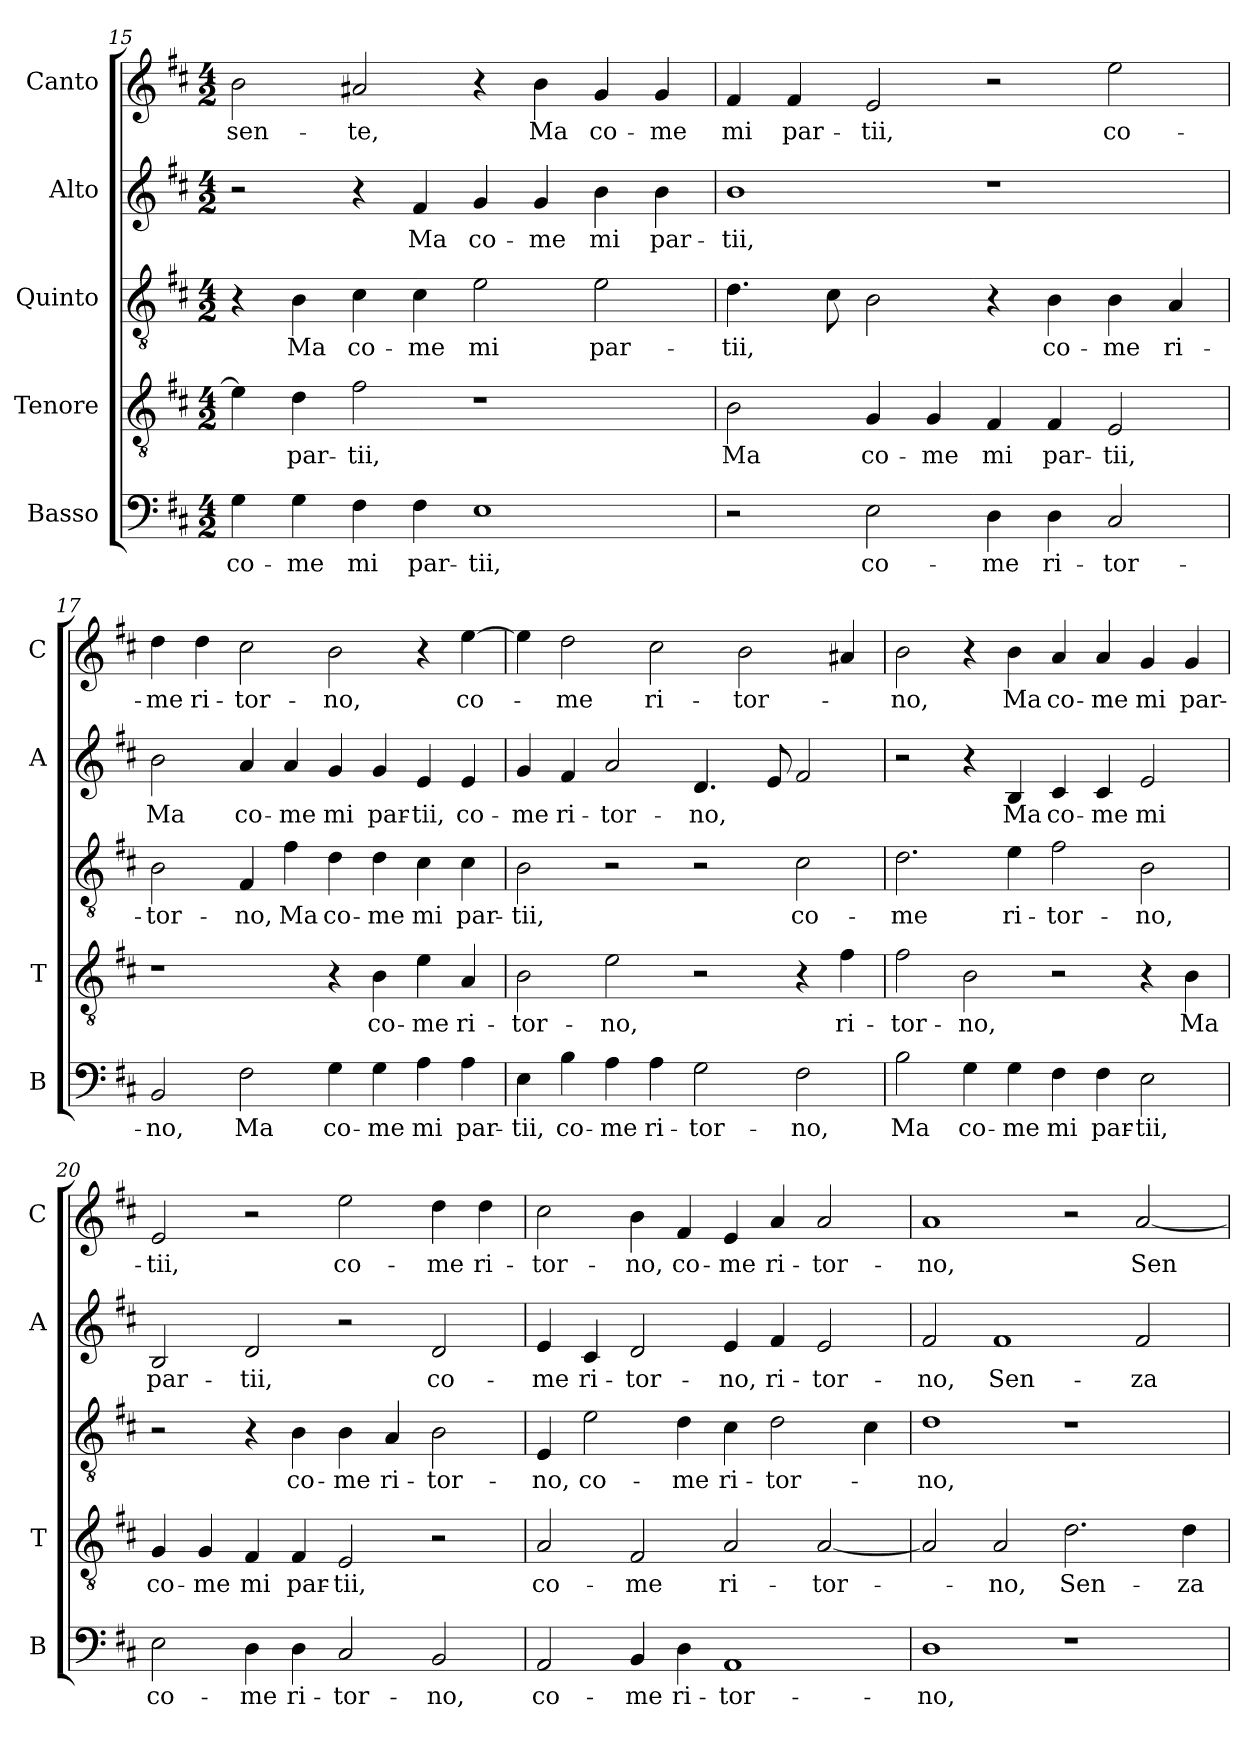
**kern	**text	**kern	**text	**kern	**text	**kern	**text	**kern	**text
*part5	*part5	*part4	*part4	*part3	*part3	*part2	*part2	*part1	*part1
*staff5	*staff5	*staff4	*staff4	*staff3	*staff3	*staff2	*staff2	*staff1	*staff1
*I"Basso	*	*I"Tenore	*	*I"Quinto	*	*I"Alto	*	*I"Canto	*
*I'B	*	*I'T	*	*	*	*I'A	*	*I'C	*
*clefF4	*	*clefGv2	*	*clefGv2	*	*clefG2	*	*clefG2	*
*k[f#c#]	*	*k[f#c#]	*	*k[f#c#]	*	*k[f#c#]	*	*k[f#c#]	*
*D:	*	*D:	*	*D:	*	*D:	*	*D:	*
*M4/2	*	*M4/2	*	*M4/2	*	*M4/2	*	*M4/2	*
=15	=15	=15	=15	=15	=15	=15	=15	=15	=15
!	!LO:LY:b	!	!	!	!	!	!	!	!LO:LY:b
4G\	co-	4e\]	.	4r	.	2r	.	2b\	-sen-
!	!LO:LY:b	!	!LO:LY:b	!	!LO:LY:b	!	!	!	!
4G\	-me	4d\	par-	4B\	Ma	.	.	.	.
!	!LO:LY:b	!	!LO:LY:b	!	!LO:LY:b	!	!	!	!LO:LY:b
4F#\	mi	2f#\	-tii,	4c#\	co-	4r	.	2a#X/	-te,
!	!LO:LY:b	!	!	!	!LO:LY:b	!	!LO:LY:b	!	!
4F#\	par-	.	.	4c#\	-me	4f#/	Ma	.	.
!	!LO:LY:b	!	!	!	!LO:LY:b	!	!LO:LY:b	!	!
1E	-tii,	1r	.	2e\	mi	4g/	co-	4r	.
!	!	!	!	!	!	!	!LO:LY:b	!	!LO:LY:b
.	.	.	.	.	.	4g/	-me	4b\	Ma
!	!	!	!	!	!LO:LY:b	!	!LO:LY:b	!	!LO:LY:b
.	.	.	.	2e\	par-	4b\	mi	4g/	co-
!	!	!	!	!	!	!	!LO:LY:b	!	!LO:LY:b
.	.	.	.	.	.	4b\	par-	4g/	-me
!!LO:LB:g=z
=16	=16	=16	=16	=16	=16	=16	=16	=16	=16
!	!	!	!LO:LY:b	!	!LO:LY:b	!	!LO:LY:b	!	!LO:LY:b
2r	.	2B\	Ma	4.d\	-tii,	1b	-tii,	4f#/	mi
!	!	!	!	!	!	!	!	!	!LO:LY:b
.	.	.	.	.	.	.	.	4f#/	par-
.	.	.	.	8c#\	.	.	.	.	.
!	!LO:LY:b	!	!LO:LY:b	!	!	!	!	!	!LO:LY:b
2E\	co-	4G/	co-	2B\	.	.	.	2e/	-tii,
!	!	!	!LO:LY:b	!	!	!	!	!	!
.	.	4G/	-me	.	.	.	.	.	.
!	!LO:LY:b	!	!LO:LY:b	!	!	!	!	!	!
4D\	-me	4F#/	mi	4r	.	1r	.	2r	.
!	!LO:LY:b	!	!LO:LY:b	!	!LO:LY:b	!	!	!	!
4D\	ri-	4F#/	par-	4B\	co-	.	.	.	.
!	!LO:LY:b	!	!LO:LY:b	!	!LO:LY:b	!	!	!	!LO:LY:b
2C#/	-tor-	2E/	-tii,	4B\	-me	.	.	2ee\	co-
!	!	!	!	!	!LO:LY:b	!	!	!	!
.	.	.	.	4A/	ri-	.	.	.	.
=17	=17	=17	=17	=17	=17	=17	=17	=17	=17
!	!LO:LY:b	!	!	!	!LO:LY:b	!	!LO:LY:b	!	!LO:LY:b
2BB/	-no,	1r	.	2B\	-tor-	2b\	Ma	4dd\	-me
!	!	!	!	!	!	!	!	!	!LO:LY:b
.	.	.	.	.	.	.	.	4dd\	ri-
!	!LO:LY:b	!	!	!	!LO:LY:b	!	!LO:LY:b	!	!LO:LY:b
2F#\	Ma	.	.	4F#/	-no,	4a/	co-	2cc#\	-tor-
!	!	!	!	!	!LO:LY:b	!	!LO:LY:b	!	!
.	.	.	.	4f#\	Ma	4a/	-me	.	.
!	!LO:LY:b	!	!	!	!LO:LY:b	!	!LO:LY:b	!	!LO:LY:b
4G\	co-	4r	.	4d\	co-	4g/	mi	2b\	-no,
!	!LO:LY:b	!	!LO:LY:b	!	!LO:LY:b	!	!LO:LY:b	!	!
4G\	-me	4B\	co-	4d\	-me	4g/	par-	.	.
!	!LO:LY:b	!	!LO:LY:b	!	!LO:LY:b	!	!LO:LY:b	!	!
4A\	mi	4e\	-me	4c#\	mi	4e/	-tii,	4r	.
!	!LO:LY:b	!	!LO:LY:b	!	!LO:LY:b	!	!LO:LY:b	!	!LO:LY:b
4A\	par-	4A/	ri-	4c#\	par-	4e/	co-	[4ee\	co-
=18	=18	=18	=18	=18	=18	=18	=18	=18	=18
!	!LO:LY:b	!	!LO:LY:b	!	!LO:LY:b	!	!LO:LY:b	!	!
4E\	-tii,	2B\	-tor-	2B\	-tii,	4g/	-me	4ee\]	.
!	!LO:LY:b	!	!	!	!	!	!LO:LY:b	!	!LO:LY:b
4B\	co-	.	.	.	.	4f#/	ri-	2dd\	-me
!	!LO:LY:b	!	!LO:LY:b	!	!	!	!LO:LY:b	!	!
4A\	-me	2e\	-no,	2r	.	2a/	-tor-	.	.
!	!LO:LY:b	!	!	!	!	!	!	!	!LO:LY:b
4A\	ri-	.	.	.	.	.	.	2cc#\	ri-
!	!LO:LY:b	!	!	!	!	!	!LO:LY:b	!	!
2G\	-tor-	2r	.	2r	.	4.d/	-no,	.	.
!	!	!	!	!	!	!	!	!	!LO:LY:b
.	.	.	.	.	.	.	.	2b\	-tor-
.	.	.	.	.	.	8e/	.	.	.
!	!LO:LY:b	!	!	!	!LO:LY:b	!	!	!	!
2F#\	-no,	4r	.	2c#\	co-	2f#/	.	.	.
!	!	!	!LO:LY:b	!	!	!	!	!	!
.	.	4f#\	ri-	.	.	.	.	4a#X/	.
=19	=19	=19	=19	=19	=19	=19	=19	=19	=19
!	!LO:LY:b	!	!LO:LY:b	!	!LO:LY:b	!	!	!	!LO:LY:b
2B\	Ma	2f#\	-tor-	2.d\	-me	2r	.	2b\	-no,
!	!LO:LY:b	!	!LO:LY:b	!	!	!	!	!	!
4G\	co-	2B\	-no,	.	.	4r	.	4r	.
!	!LO:LY:b	!	!	!	!LO:LY:b	!	!LO:LY:b	!	!LO:LY:b
4G\	-me	.	.	4e\	ri-	4B/	Ma	4b\	Ma
!	!LO:LY:b	!	!	!	!LO:LY:b	!	!LO:LY:b	!	!LO:LY:b
4F#\	mi	2r	.	2f#\	-tor-	4c#/	co-	4a/	co-
!	!LO:LY:b	!	!	!	!	!	!LO:LY:b	!	!LO:LY:b
4F#\	par-	.	.	.	.	4c#/	-me	4a/	-me
!	!LO:LY:b	!	!	!	!LO:LY:b	!	!LO:LY:b	!	!LO:LY:b
2E\	-tii,	4r	.	2B\	-no,	2e/	mi	4g/	mi
!	!	!	!LO:LY:b	!	!	!	!	!	!LO:LY:b
.	.	4B\	Ma	.	.	.	.	4g/	par-
!!LO:LB:g=z
=20	=20	=20	=20	=20	=20	=20	=20	=20	=20
!	!LO:LY:b	!	!LO:LY:b	!	!	!	!LO:LY:b	!	!LO:LY:b
2E\	co-	4G/	co-	2r	.	2B/	par-	2e/	-tii,
!	!	!	!LO:LY:b	!	!	!	!	!	!
.	.	4G/	-me	.	.	.	.	.	.
!	!LO:LY:b	!	!LO:LY:b	!	!	!	!LO:LY:b	!	!
4D\	-me	4F#/	mi	4r	.	2d/	-tii,	2r	.
!	!LO:LY:b	!	!LO:LY:b	!	!LO:LY:b	!	!	!	!
4D\	ri-	4F#/	par-	4B\	co-	.	.	.	.
!	!LO:LY:b	!	!LO:LY:b	!	!LO:LY:b	!	!	!	!LO:LY:b
2C#/	-tor-	2E/	-tii,	4B\	-me	2r	.	2ee\	co-
!	!	!	!	!	!LO:LY:b	!	!	!	!
.	.	.	.	4A/	ri-	.	.	.	.
!	!LO:LY:b	!	!	!	!LO:LY:b	!	!LO:LY:b	!	!LO:LY:b
2BB/	-no,	2r	.	2B\	-tor-	2d/	co-	4dd\	-me
!	!	!	!	!	!	!	!	!	!LO:LY:b
.	.	.	.	.	.	.	.	4dd\	ri-
=21	=21	=21	=21	=21	=21	=21	=21	=21	=21
!	!LO:LY:b	!	!LO:LY:b	!	!LO:LY:b	!	!LO:LY:b	!	!LO:LY:b
2AA/	co-	2A/	co-	4E/	-no,	4e/	-me	2cc#\	-tor-
!	!	!	!	!	!LO:LY:b	!	!LO:LY:b	!	!
.	.	.	.	2e\	co-	4c#/	ri-	.	.
!	!LO:LY:b	!	!LO:LY:b	!	!	!	!LO:LY:b	!	!LO:LY:b
4BB/	-me	2F#/	-me	.	.	2d/	-tor-	4b\	-no,
!	!LO:LY:b	!	!	!	!LO:LY:b	!	!	!	!LO:LY:b
4D\	ri-	.	.	4d\	-me	.	.	4f#/	co-
!	!LO:LY:b	!	!LO:LY:b	!	!LO:LY:b	!	!LO:LY:b	!	!LO:LY:b
1AA	-tor-	2A/	ri-	4c#\	ri-	4e/	-no,	4e/	-me
!	!	!	!	!	!LO:LY:b	!	!LO:LY:b	!	!LO:LY:b
.	.	.	.	2d\	-tor-	4f#/	ri-	4a/	ri-
!	!	!	!LO:LY:b	!	!	!	!LO:LY:b	!	!LO:LY:b
.	.	[2A/	-tor-	.	.	2e/	-tor-	2a/	-tor-
.	.	.	.	4c#\	.	.	.	.	.
=22	=22	=22	=22	=22	=22	=22	=22	=22	=22
!	!LO:LY:b	!	!	!	!LO:LY:b	!	!LO:LY:b	!	!LO:LY:b
1D	-no,	2A/]	.	1d	-no,	2f#/	-no,	1a	-no,
!	!	!	!LO:LY:b	!	!	!	!LO:LY:b	!	!
.	.	2A/	-no,	.	.	1f#	Sen-	.	.
!	!	!	!LO:LY:b	!	!	!	!	!	!
1r	.	2.d\	Sen-	1r	.	.	.	2r	.
!	!	!	!	!	!	!	!LO:LY:b	!	!LO:LY:b
.	.	.	.	.	.	2f#/	-za	[2a/	Sen-
!	!	!	!LO:LY:b	!	!	!	!	!	!
.	.	4d\	-za	.	.	.	.	.	.
=	=	=	=	=	=	=	=	=	=
*-	*-	*-	*-	*-	*-	*-	*-	*-	*-
